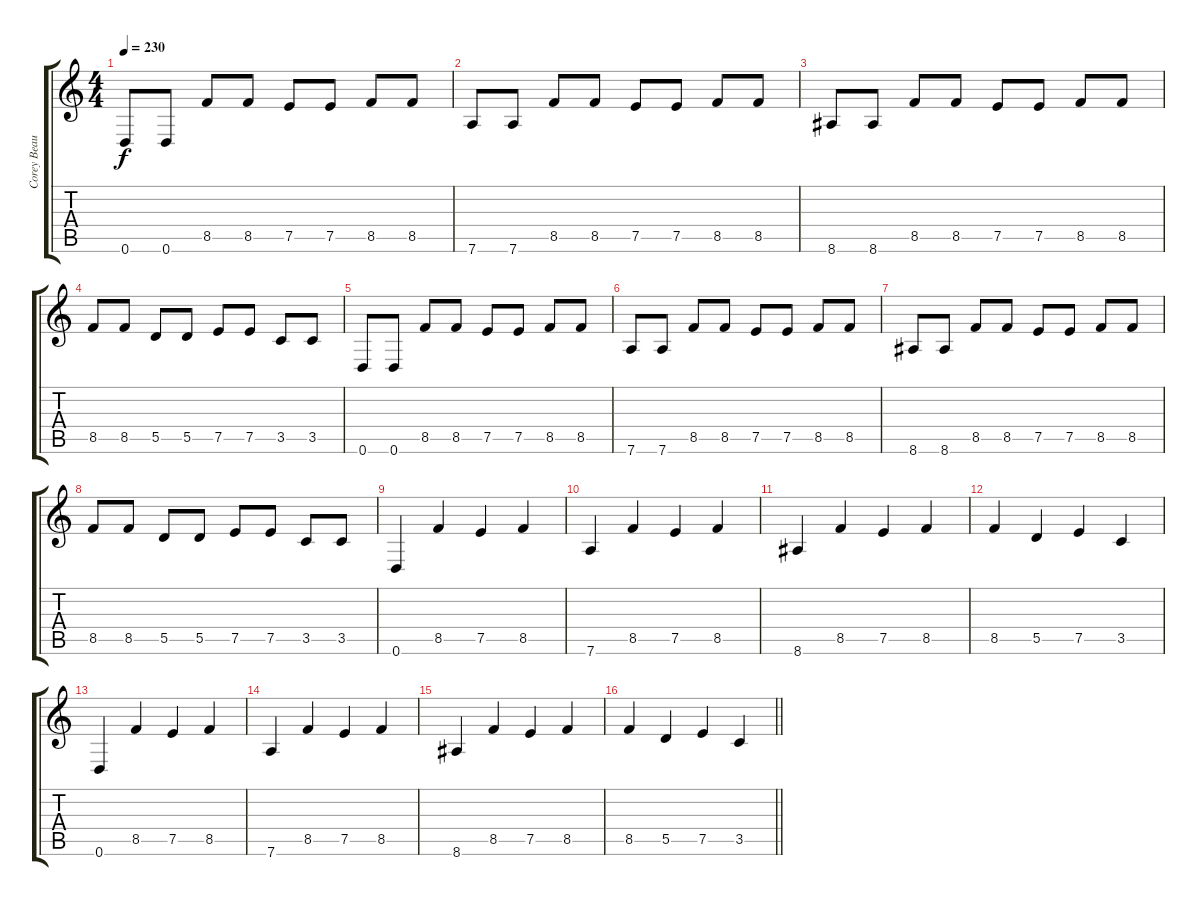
\track ("Corey Beaulieu" "Corey Beau") {instrument overdrivenguitar}
\staff {score tabs}
\tuning (E4 B3 G3 D3 A2 D2) {hide}
\ts (4 4)
\tempo 230
\clef g2
\ks c
0.6.8{dy f} 0.6.8 8.5.8 8.5.8 7.5.8 7.5.8 8.5.8 8.5.8 |
7.6.8 7.6.8 8.5.8 8.5.8 7.5.8 7.5.8 8.5.8 8.5.8 |
8.6.8 8.6.8 8.5.8 8.5.8 7.5.8 7.5.8 8.5.8 8.5.8 |
8.5.8 8.5.8 5.5.8 5.5.8 7.5.8 7.5.8 3.5.8 3.5.8 |
0.6.8 0.6.8 8.5.8 8.5.8 7.5.8 7.5.8 8.5.8 8.5.8 |
7.6.8 7.6.8 8.5.8 8.5.8 7.5.8 7.5.8 8.5.8 8.5.8 |
8.6.8 8.6.8 8.5.8 8.5.8 7.5.8 7.5.8 8.5.8 8.5.8 |
8.5.8 8.5.8 5.5.8 5.5.8 7.5.8 7.5.8 3.5.8 3.5.8 |
0.6.4 8.5.4 7.5.4 8.5.4 |
7.6.4 8.5.4 7.5.4 8.5.4 |
8.6.4 8.5.4 7.5.4 8.5.4 |
8.5.4 5.5.4 7.5.4 3.5.4 |
0.6.4 8.5.4 7.5.4 8.5.4 |
7.6.4 8.5.4 7.5.4 8.5.4 |
8.6.4 8.5.4 7.5.4 8.5.4 |
\barLineRight lightlight
8.5.4 5.5.4 7.5.4 3.5.4
